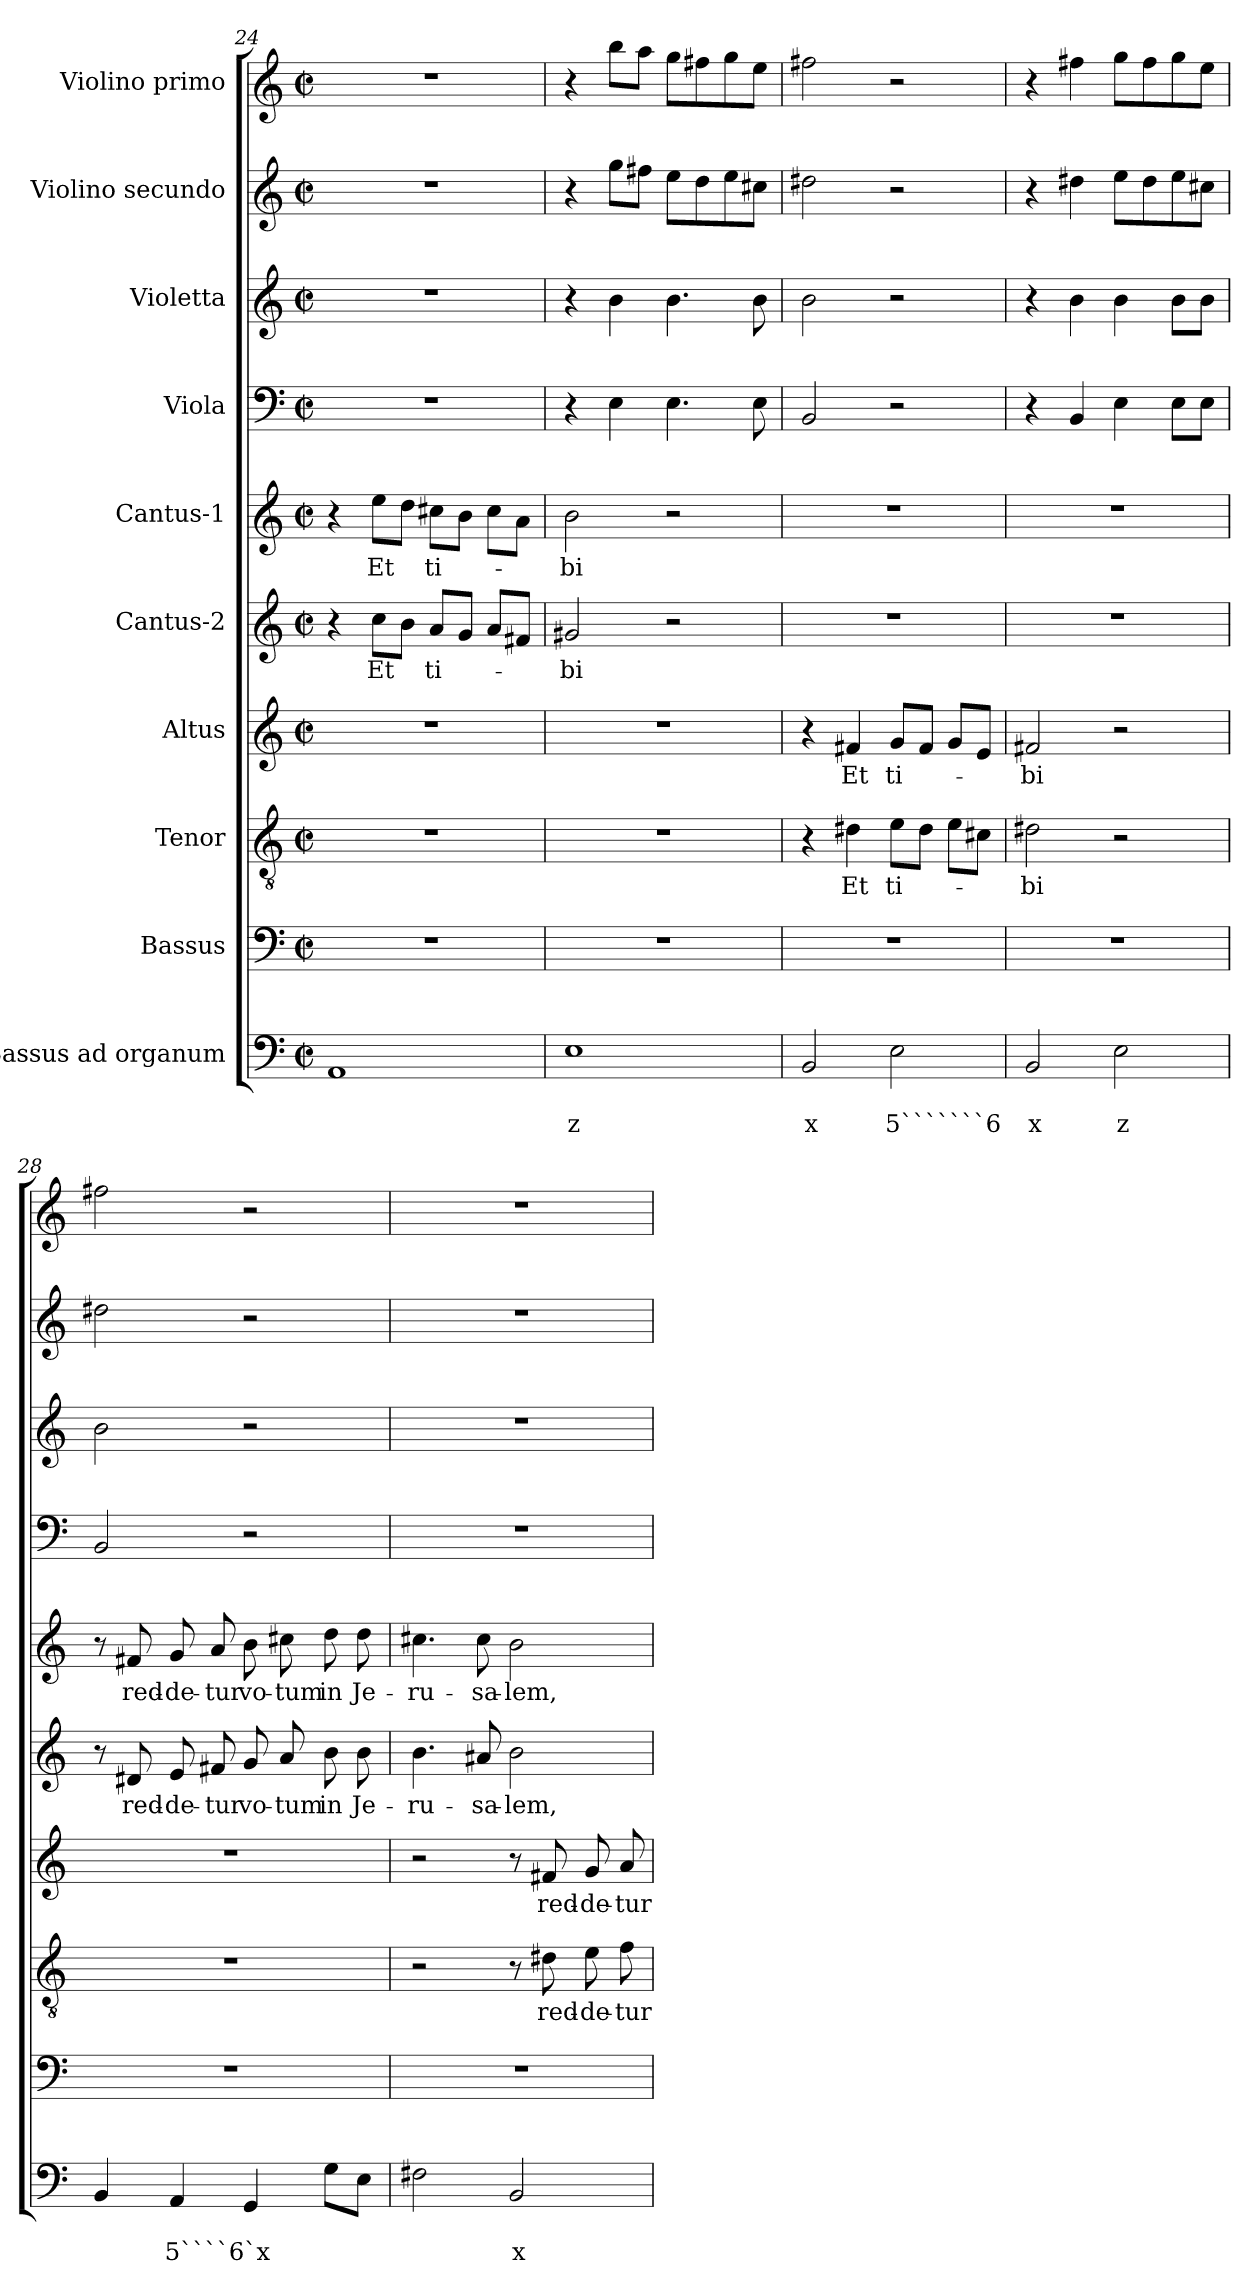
**kern	**text	**text	**kern	**kern	**text	**kern	**text	**kern	**text	**kern	**text	**kern	**kern	**kern	**kern
*part10	*part10	*part10	*part9	*part8	*part8	*part7	*part7	*part6	*part6	*part5	*part5	*part4	*part3	*part2	*part1
*staff10	*staff10	*staff10	*staff9	*staff8	*staff8	*staff7	*staff7	*staff6	*staff6	*staff5	*staff5	*staff4	*staff3	*staff2	*staff1
*I"Bassus ad  organum	*	*	*I"Bassus	*I"Tenor	*	*I"Altus	*	*I"Cantus-2	*	*I"Cantus-1	*	*I"Viola	*I"Violetta	*I"Violino secundo	*I"Violino primo
*clefF4	*	*	*clefF4	*clefGv2	*	*clefG2	*	*clefG2	*	*clefG2	*	*clefF4	*clefG2	*clefG2	*clefG2
*k[]	*	*	*k[]	*k[]	*	*k[]	*	*k[]	*	*k[]	*	*k[]	*k[]	*k[]	*k[]
*C:	*	*	*C:	*C:	*	*C:	*	*C:	*	*C:	*	*C:	*C:	*C:	*C:
*M2/2	*	*	*M2/2	*M2/2	*	*M2/2	*	*M2/2	*	*M2/2	*	*M2/2	*M2/2	*M2/2	*M2/2
*met(c|)	*	*	*met(c|)	*met(c|)	*	*met(c|)	*	*met(c|)	*	*met(c|)	*	*met(c|)	*met(c|)	*met(c|)	*met(c|)
=24	=24	=24	=24	=24	=24	=24	=24	=24	=24	=24	=24	=24	=24	=24	=24
1AA	.	.	1r	1r	.	1r	.	4r	.	4r	.	1r	1r	1r	1r
!	!	!	!	!	!	!	!	!	!LO:LY:b	!	!LO:LY:b	!	!	!	!
.	.	.	.	.	.	.	.	8cc\L	Et	8ee\L	Et	.	.	.	.
.	.	.	.	.	.	.	.	8b\J	.	8dd\J	.	.	.	.	.
!	!	!	!	!	!	!	!	!	!LO:LY:b	!	!LO:LY:b	!	!	!	!
.	.	.	.	.	.	.	.	8a/L	ti-	8cc#X\L	ti-	.	.	.	.
.	.	.	.	.	.	.	.	8g/J	.	8b\J	.	.	.	.	.
.	.	.	.	.	.	.	.	8a/L	.	8cc#\L	.	.	.	.	.
.	.	.	.	.	.	.	.	8f#X/J	.	8a\J	.	.	.	.	.
=25	=25	=25	=25	=25	=25	=25	=25	=25	=25	=25	=25	=25	=25	=25	=25
!	!	!LO:LY:b	!	!	!	!	!	!	!LO:LY:b	!	!LO:LY:b	!	!	!	!
1E	.	z	1r	1r	.	1r	.	2g#X/	-bi	2b\	-bi	4r	4r	4r	4r
.	.	.	.	.	.	.	.	.	.	.	.	4E\	4b\	8gg\L	8bb\L
.	.	.	.	.	.	.	.	.	.	.	.	.	.	8ff#X\J	8aa\J
.	.	.	.	.	.	.	.	2r	.	2r	.	4.E\	4.b\	8ee\L	8gg\L
.	.	.	.	.	.	.	.	.	.	.	.	.	.	8dd\	8ff#X\
.	.	.	.	.	.	.	.	.	.	.	.	.	.	8ee\	8gg\
.	.	.	.	.	.	.	.	.	.	.	.	8E\	8b\	8cc#X\J	8ee\J
=26	=26	=26	=26	=26	=26	=26	=26	=26	=26	=26	=26	=26	=26	=26	=26
!	!	!LO:LY:b	!	!	!	!	!	!	!	!	!	!	!	!	!
2BB/	.	x	1r	4r	.	4r	.	1r	.	1r	.	2BB/	2b\	2dd#X\	2ff#X\
!	!	!	!	!	!LO:LY:b	!	!LO:LY:b	!	!	!	!	!	!	!	!
.	.	.	.	4d#X\	Et	4f#X/	Et	.	.	.	.	.	.	.	.
!	!	!LO:LY:b	!	!	!LO:LY:b	!	!LO:LY:b	!	!	!	!	!	!	!	!
2E\	.	5```````6	.	8e\L	ti-	8g/L	ti-	.	.	.	.	2r	2r	2r	2r
.	.	.	.	8d#\J	.	8f#/J	.	.	.	.	.	.	.	.	.
.	.	.	.	8e\L	.	8g/L	.	.	.	.	.	.	.	.	.
.	.	.	.	8c#X\J	.	8e/J	.	.	.	.	.	.	.	.	.
!!LO:LB:g=z
=27	=27	=27	=27	=27	=27	=27	=27	=27	=27	=27	=27	=27	=27	=27	=27
!	!	!LO:LY:b	!	!	!LO:LY:b	!	!LO:LY:b	!	!	!	!	!	!	!	!
2BB/	.	x	1r	2d#X\	-bi	2f#X/	-bi	1r	.	1r	.	4r	4r	4r	4r
.	.	.	.	.	.	.	.	.	.	.	.	4BB/	4b\	4dd#X\	4ff#X\
!	!	!LO:LY:b	!	!	!	!	!	!	!	!	!	!	!	!	!
2E\	.	z	.	2r	.	2r	.	.	.	.	.	4E\	4b\	8ee\L	8gg\L
.	.	.	.	.	.	.	.	.	.	.	.	.	.	8dd#\	8ff#\
.	.	.	.	.	.	.	.	.	.	.	.	8E\L	8b\L	8ee\	8gg\
.	.	.	.	.	.	.	.	.	.	.	.	8E\J	8b\J	8cc#X\J	8ee\J
=28	=28	=28	=28	=28	=28	=28	=28	=28	=28	=28	=28	=28	=28	=28	=28
4BB/	.	.	1r	1r	.	1r	.	8r	.	8r	.	2BB/	2b\	2dd#X\	2ff#X\
!	!	!	!	!	!	!	!	!	!LO:LY:b	!	!LO:LY:b	!	!	!	!
.	.	.	.	.	.	.	.	8d#X/	red-	8f#X/	red-	.	.	.	.
!	!	!LO:LY:b	!	!	!	!	!	!	!LO:LY:b	!	!LO:LY:b	!	!	!	!
4AA/	.	5````6`x	.	.	.	.	.	8e/	-de-	8g/	-de-	.	.	.	.
!	!	!	!	!	!	!	!	!	!LO:LY:b	!	!LO:LY:b	!	!	!	!
.	.	.	.	.	.	.	.	8f#X/	-tur	8a/	-tur	.	.	.	.
!	!	!	!	!	!	!	!	!	!LO:LY:b	!	!LO:LY:b	!	!	!	!
4GG/	.	.	.	.	.	.	.	8g/	vo-	8b\	vo-	2r	2r	2r	2r
!	!	!	!	!	!	!	!	!	!LO:LY:b	!	!LO:LY:b	!	!	!	!
.	.	.	.	.	.	.	.	8a/	-tum	8cc#X\	-tum	.	.	.	.
!	!	!	!	!	!	!	!	!	!LO:LY:b	!	!LO:LY:b	!	!	!	!
8G\L	.	.	.	.	.	.	.	8b\	in	8dd\	in	.	.	.	.
!	!	!	!	!	!	!	!	!	!LO:LY:b	!	!LO:LY:b	!	!	!	!
8E\J	.	.	.	.	.	.	.	8b\	Je-	8dd\	Je-	.	.	.	.
=29	=29	=29	=29	=29	=29	=29	=29	=29	=29	=29	=29	=29	=29	=29	=29
!	!	!	!	!	!	!	!	!	!LO:LY:b	!	!LO:LY:b	!	!	!	!
2F#X\	.	.	1r	2r	.	2r	.	4.b\	-ru-	4.cc#X\	-ru-	1r	1r	1r	1r
!	!	!	!	!	!	!	!	!	!LO:LY:b	!	!LO:LY:b	!	!	!	!
.	.	.	.	.	.	.	.	8a#X/	-sa-	8cc#\	-sa-	.	.	.	.
!	!	!LO:LY:b	!	!	!	!	!	!	!LO:LY:b	!	!LO:LY:b	!	!	!	!
2BB/	.	x	.	8r	.	8r	.	2b\	-lem,	2b\	-lem,	.	.	.	.
!	!	!	!	!	!LO:LY:b	!	!LO:LY:b	!	!	!	!	!	!	!	!
.	.	.	.	8d#X\	red-	8f#X/	red-	.	.	.	.	.	.	.	.
!	!	!	!	!	!LO:LY:b	!	!LO:LY:b	!	!	!	!	!	!	!	!
.	.	.	.	8e\	-de-	8g/	-de-	.	.	.	.	.	.	.	.
!	!	!	!	!	!LO:LY:b	!	!LO:LY:b	!	!	!	!	!	!	!	!
.	.	.	.	8f\	-tur	8a/	-tur	.	.	.	.	.	.	.	.
=	=	=	=	=	=	=	=	=	=	=	=	=	=	=	=
*-	*-	*-	*-	*-	*-	*-	*-	*-	*-	*-	*-	*-	*-	*-	*-
